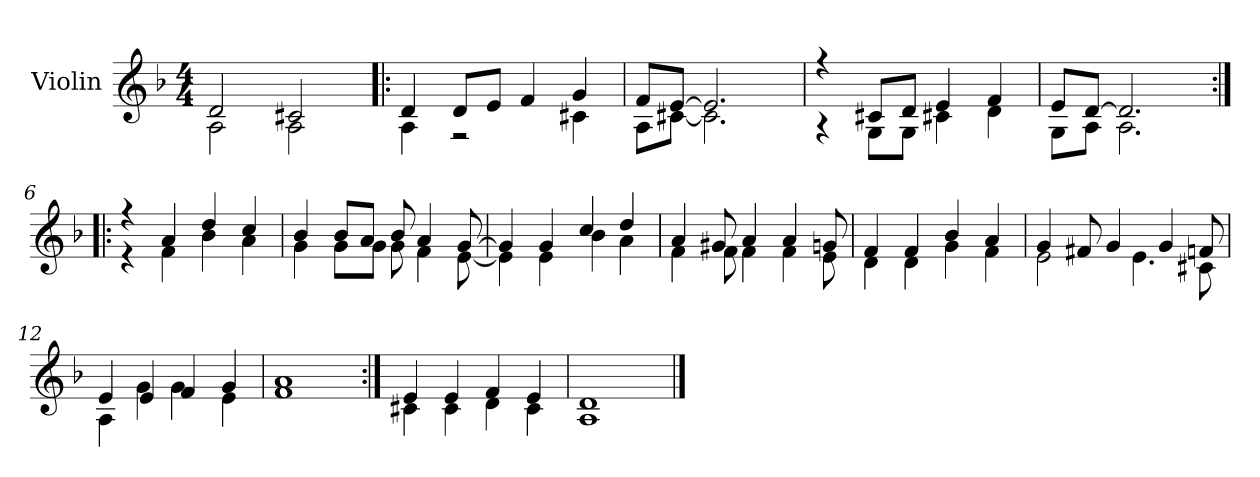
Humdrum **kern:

**kern
*part1
*staff1
*I"Violin
*I'Vln.
*stria5
*clefG2
*k[b-]
*M4/4
*MM160
=1
*^
2d	2A
2c#X	2A
=2!|:	=2!|:
4d	4A
8dL	2r
8eJ	.
4f	.
4g	4c#X
=3	=3
8fL	8AL
[8eJ	[8c#XJ
2.e]	2.c#]
=4	=4
4r	4r
8c#XL	8GL
8dJ	8GJ
4e	4c#X
4f	4d
=5	=5
8eL	8GL
[8dJ	8AJ
2.d]	2.A
=6:|!|:	=6:|!|:
4r	4r
4a	4f
4dd	4b-
4cc	4a
=7	=7
4b-	4g
8b-L	8gL
8aJ	8gJ
8b-	8g
4a	4f
[8g	[8e
=8	=8
4g]	4e]
4g	4e
4cc	4b-
4dd	4a
=9	=9
4a	4f
8g#X	8f
4a	4f
4a	4f
8gn	8e
=10	=10
4f	4d
4f	4d
4b-	4g
4a	4f
!!LO:LB:g=z	!!
=11	=11
4g	2e
8f#X	.
4g	.
.	4.e
4g	.
8fn	8c#X
=12	=12
4e	4A
4e	4g
4f	4g
4g	4e
=13	=13
1a	1f
=14:|!	=14:|!
4e	4c#X
4e	4c#
4f	4d
4e	4c#
=15	=15
1d	1A
*v	*v
==
*-
